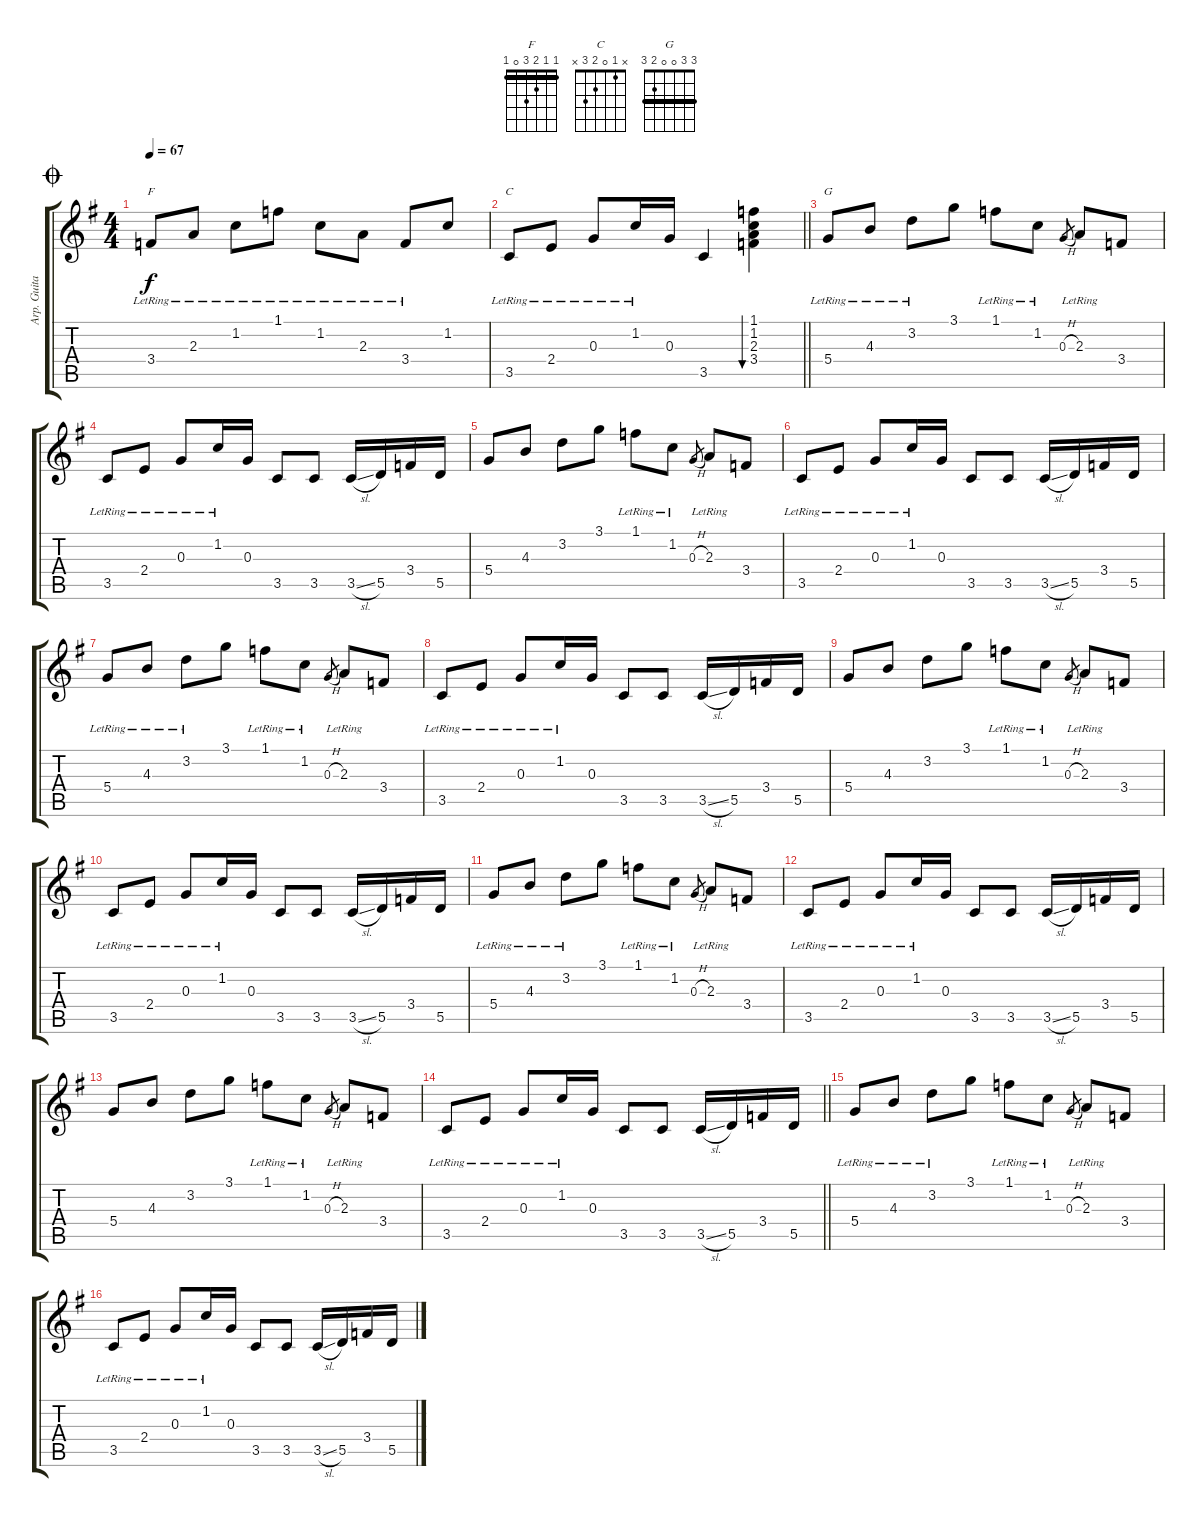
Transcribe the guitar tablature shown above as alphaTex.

\track ("Arp. Guitar" "Arp. Guita") {instrument electricguitarclean}
\staff {score tabs}
\tuning (E4 B3 G3 D3 A2 E2) {hide}
\chord ("F" 1 1 2 3 0 1) {barre 1}
\chord ("C" x 1 0 2 3 x)
\chord ("G" 3 3 0 0 2 3) {barre 3}
\ts (4 4)
\jump coda
\tempo 67
\clef g2
\ks g
3.4{lr}.8{ch "F" dy f} 2.3{lr}.8 1.2{lr}.8 1.1{lr}.8 1.2{lr}.8 2.3{lr}.8 3.4{lr}.8 1.2.8 |
\barLineRight lightlight
3.5{lr}.8{ch "C"} 2.4{lr}.8 0.3{lr}.8 1.2{lr}.16 0.3.16 3.5.4 (1.1 1.2 2.3 3.4).4{bu 60} |
5.4{lr}.8{ch "G"} 4.3{lr}.8 3.2{lr}.8 3.1.8 1.1{lr}.8 1.2{lr}.8 0.3{h}.8{gr} 2.3{lr}.8 3.4.8 |
3.5{lr}.8 2.4{lr}.8 0.3{lr}.8 1.2{lr}.16 0.3.16 3.5.8 3.5.8 3.5{sl}.16 5.5.16 3.4.16 5.5.16 |
5.4.8 4.3.8 3.2.8 3.1.8 1.1{lr}.8 1.2{lr}.8 0.3{h}.8{gr} 2.3{lr}.8 3.4.8 |
3.5{lr}.8 2.4{lr}.8 0.3{lr}.8 1.2{lr}.16 0.3.16 3.5.8 3.5.8 3.5{sl}.16 5.5.16 3.4.16 5.5.16 |
5.4{lr}.8 4.3{lr}.8 3.2{lr}.8 3.1.8 1.1{lr}.8 1.2{lr}.8 0.3{h}.8{gr} 2.3{lr}.8 3.4.8 |
3.5{lr}.8 2.4{lr}.8 0.3{lr}.8 1.2{lr}.16 0.3.16 3.5.8 3.5.8 3.5{sl}.16 5.5.16 3.4.16 5.5.16 |
5.4.8 4.3.8 3.2.8 3.1.8 1.1{lr}.8 1.2{lr}.8 0.3{h}.8{gr} 2.3{lr}.8 3.4.8 |
3.5{lr}.8 2.4{lr}.8 0.3{lr}.8 1.2{lr}.16 0.3.16 3.5.8 3.5.8 3.5{sl}.16 5.5.16 3.4.16 5.5.16 |
5.4{lr}.8 4.3{lr}.8 3.2{lr}.8 3.1.8 1.1{lr}.8 1.2{lr}.8 0.3{h}.8{gr} 2.3{lr}.8 3.4.8 |
3.5{lr}.8 2.4{lr}.8 0.3{lr}.8 1.2{lr}.16 0.3.16 3.5.8 3.5.8 3.5{sl}.16 5.5.16 3.4.16 5.5.16 |
5.4.8 4.3.8 3.2.8 3.1.8 1.1{lr}.8 1.2{lr}.8 0.3{h}.8{gr} 2.3{lr}.8 3.4.8 |
\barLineRight lightlight
3.5{lr}.8 2.4{lr}.8 0.3{lr}.8 1.2{lr}.16 0.3.16 3.5.8 3.5.8 3.5{sl}.16 5.5.16 3.4.16 5.5.16 |
5.4{lr}.8 4.3{lr}.8 3.2{lr}.8 3.1.8 1.1{lr}.8 1.2{lr}.8 0.3{h}.8{gr} 2.3{lr}.8 3.4.8 |
3.5{lr}.8 2.4{lr}.8 0.3{lr}.8 1.2{lr}.16 0.3.16 3.5.8 3.5.8 3.5{sl}.16 5.5.16 3.4.16 5.5.16
